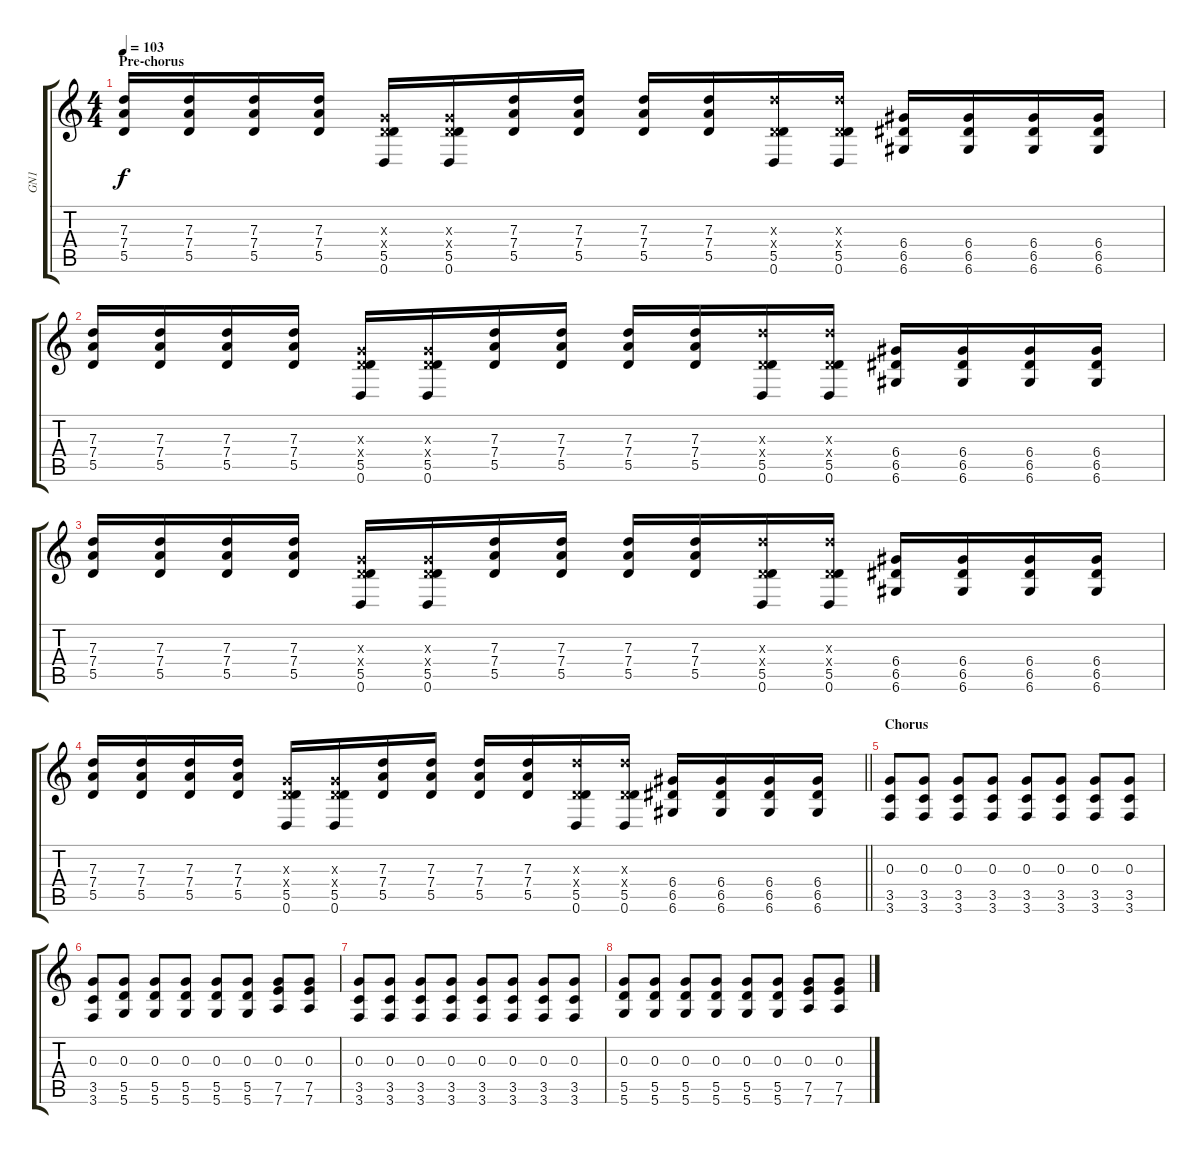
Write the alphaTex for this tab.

\track ("GN1" "GN1") {instrument overdrivenguitar}
\staff {score tabs}
\tuning (E4 B3 G3 D3 A2 D2) {hide}
\ts (4 4)
\section ("" "Pre-chorus")
\tempo 103
\clef g2
\ks c
(7.3 7.4 5.5).16{dy f instrument overdrivenguitar} (7.3 7.4 5.5).16 (7.3 7.4 5.5).16 (7.3 7.4 5.5).16 (0.3{x} 0.4{x} 5.5 0.6).16 (0.3{x} 0.4{x} 5.5 0.6).16 (7.3 7.4 5.5).16 (7.3 7.4 5.5).16 (7.3 7.4 5.5).16 (7.3 7.4 5.5).16 (7.3{x} 0.4{x} 5.5 0.6).16 (7.3{x} 0.4{x} 5.5 0.6).16 (6.4 6.5 6.6).16 (6.4 6.5 6.6).16 (6.4 6.5 6.6).16 (6.4 6.5 6.6).16 |
(7.3 7.4 5.5).16 (7.3 7.4 5.5).16 (7.3 7.4 5.5).16 (7.3 7.4 5.5).16 (0.3{x} 0.4{x} 5.5 0.6).16 (0.3{x} 0.4{x} 5.5 0.6).16 (7.3 7.4 5.5).16 (7.3 7.4 5.5).16 (7.3 7.4 5.5).16 (7.3 7.4 5.5).16 (7.3{x} 0.4{x} 5.5 0.6).16 (7.3{x} 0.4{x} 5.5 0.6).16 (6.4 6.5 6.6).16 (6.4 6.5 6.6).16 (6.4 6.5 6.6).16 (6.4 6.5 6.6).16 |
(7.3 7.4 5.5).16 (7.3 7.4 5.5).16 (7.3 7.4 5.5).16 (7.3 7.4 5.5).16 (0.3{x} 0.4{x} 5.5 0.6).16 (0.3{x} 0.4{x} 5.5 0.6).16 (7.3 7.4 5.5).16 (7.3 7.4 5.5).16 (7.3 7.4 5.5).16 (7.3 7.4 5.5).16 (7.3{x} 0.4{x} 5.5 0.6).16 (7.3{x} 0.4{x} 5.5 0.6).16 (6.4 6.5 6.6).16 (6.4 6.5 6.6).16 (6.4 6.5 6.6).16 (6.4 6.5 6.6).16 |
\barLineRight lightlight
(7.3 7.4 5.5).16 (7.3 7.4 5.5).16 (7.3 7.4 5.5).16 (7.3 7.4 5.5).16 (0.3{x} 0.4{x} 5.5 0.6).16 (0.3{x} 0.4{x} 5.5 0.6).16 (7.3 7.4 5.5).16 (7.3 7.4 5.5).16 (7.3 7.4 5.5).16 (7.3 7.4 5.5).16 (7.3{x} 0.4{x} 5.5 0.6).16 (7.3{x} 0.4{x} 5.5 0.6).16 (6.4 6.5 6.6).16 (6.4 6.5 6.6).16 (6.4 6.5 6.6).16 (6.4 6.5 6.6).16 |
\section ("" "Chorus")
(0.3 3.5 3.6).8 (0.3 3.5 3.6).8 (0.3 3.5 3.6).8 (0.3 3.5 3.6).8 (0.3 3.5 3.6).8 (0.3 3.5 3.6).8 (0.3 3.5 3.6).8 (0.3 3.5 3.6).8 |
(0.3 3.5 3.6).8 (0.3 5.5 5.6).8 (0.3 5.5 5.6).8 (0.3 5.5 5.6).8 (0.3 5.5 5.6).8 (0.3 5.5 5.6).8 (0.3 7.5 7.6).8 (0.3 7.5 7.6).8 |
(0.3 3.5 3.6).8 (0.3 3.5 3.6).8 (0.3 3.5 3.6).8 (0.3 3.5 3.6).8 (0.3 3.5 3.6).8 (0.3 3.5 3.6).8 (0.3 3.5 3.6).8 (0.3 3.5 3.6).8 |
(0.3 5.5 5.6).8 (0.3 5.5 5.6).8 (0.3 5.5 5.6).8 (0.3 5.5 5.6).8 (0.3 5.5 5.6).8 (0.3 5.5 5.6).8 (0.3 7.5 7.6).8 (0.3 7.5 7.6).8
